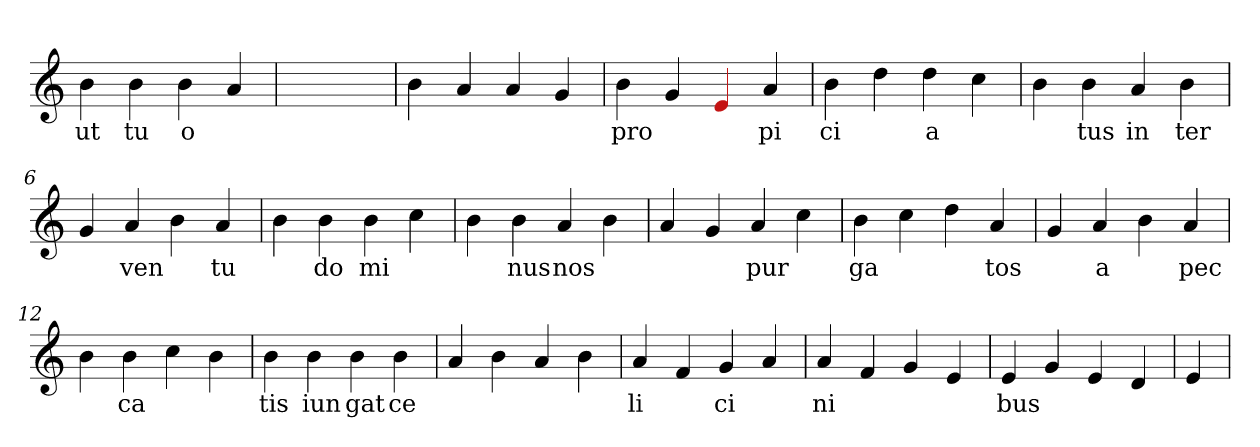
**kern	**text
*part1	*part1
*staff1	*staff1
*clefG2	*
=1	=1
4b	ut
4b	tu
4b	o
4a	.
=2	=2
1ryy	.
=2	=2
4b	.
4a	.
4a	.
4g	.
=3	=3
4b	pro
4g	.
4Re	.
4a	pi
=4	=4
4b	ci
4dd	.
4dd	a
4cc	.
=5	=5
4b	.
4b	tus
4a	in
4b	ter
=6	=6
4g	.
4a	ven
4b	.
4a	tu
=7	=7
4b	.
4b	do
4b	mi
4cc	.
=8	=8
4b	.
4b	nus
4a	nos
4b	.
=9	=9
4a	.
4g	.
4a	pur
4cc	.
=10	=10
4b	ga
4cc	.
4dd	.
4a	tos
=11	=11
4g	.
4a	a
4b	.
4a	pec
=12	=12
4b	.
4b	ca
4cc	.
4b	.
=13	=13
4b	tis
4b	iun
4b	gat
4b	ce
=14	=14
4a	.
4b	.
4a	.
4b	.
=15	=15
4a	li
4f	.
4g	ci
4a	.
=16	=16
4a	ni
4f	.
4g	.
4e	.
=17	=17
4e	bus
4g	.
4e	.
4d	.
=18	=18
4e	.
=	=
*-	*-
